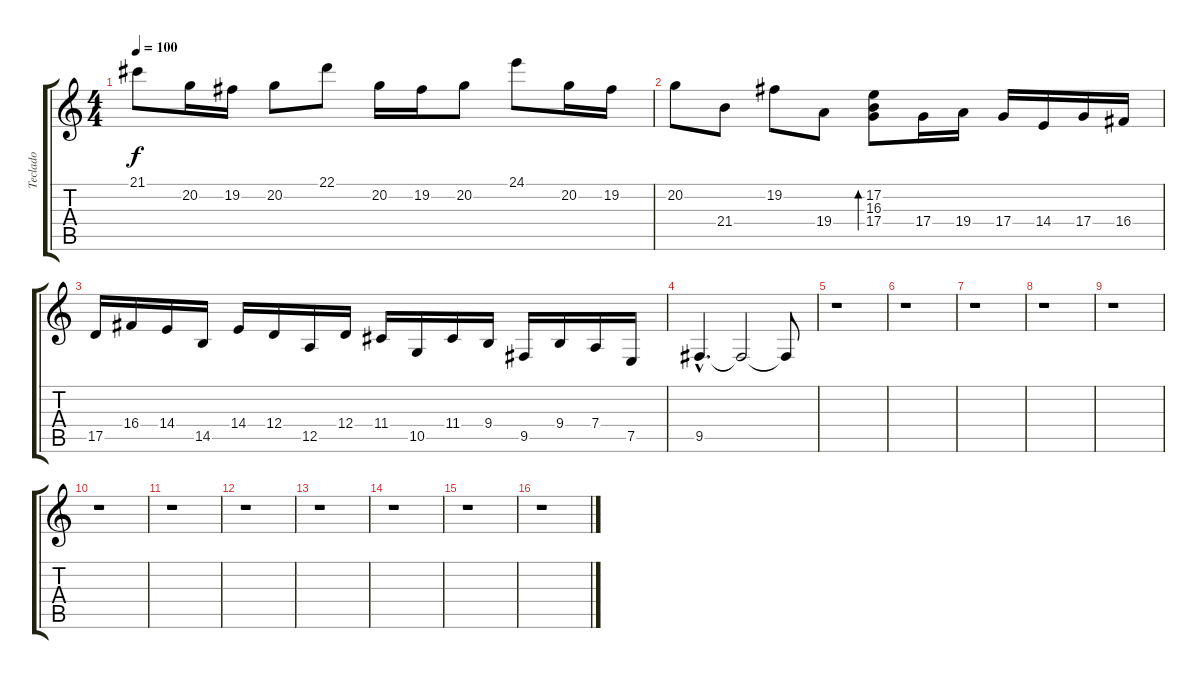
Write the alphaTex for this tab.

\track ("Teclado" "Teclado") {instrument brightacousticpiano}
\staff {score tabs}
\tuning (E4 B3 G3 D3 A2 E2) {hide}
\ts (4 4)
\tempo 100
\clef g2
\ks c
21.1.8{dy f} 20.2.16 19.2.16 20.2.8 22.1.8 20.2.16 19.2.16 20.2.8 24.1.8 20.2.16 19.2.16 |
20.2.8 21.4.8 19.2.8 19.4.8 (17.2 16.3 17.4).8{bd 240} 17.4.16 19.4.16 17.4.16 14.4.16 17.4.16 16.4.16 |
17.5.16 16.4.16 14.4.16 14.5.16 14.4.16 12.4.16 12.5.16 12.4.16 11.4.16 10.5.16 11.4.16 9.4.16 9.5.16 9.4.16 7.4.16 7.5.16 |
9.5{hac}.4{d} 9.5{t}.2 9.5{t}.8 |
r.1 |
r.1 |
r.1 |
r.1 |
r.1 |
r.1 |
r.1 |
r.1 |
r.1 |
r.1 |
r.1 |
r.1
